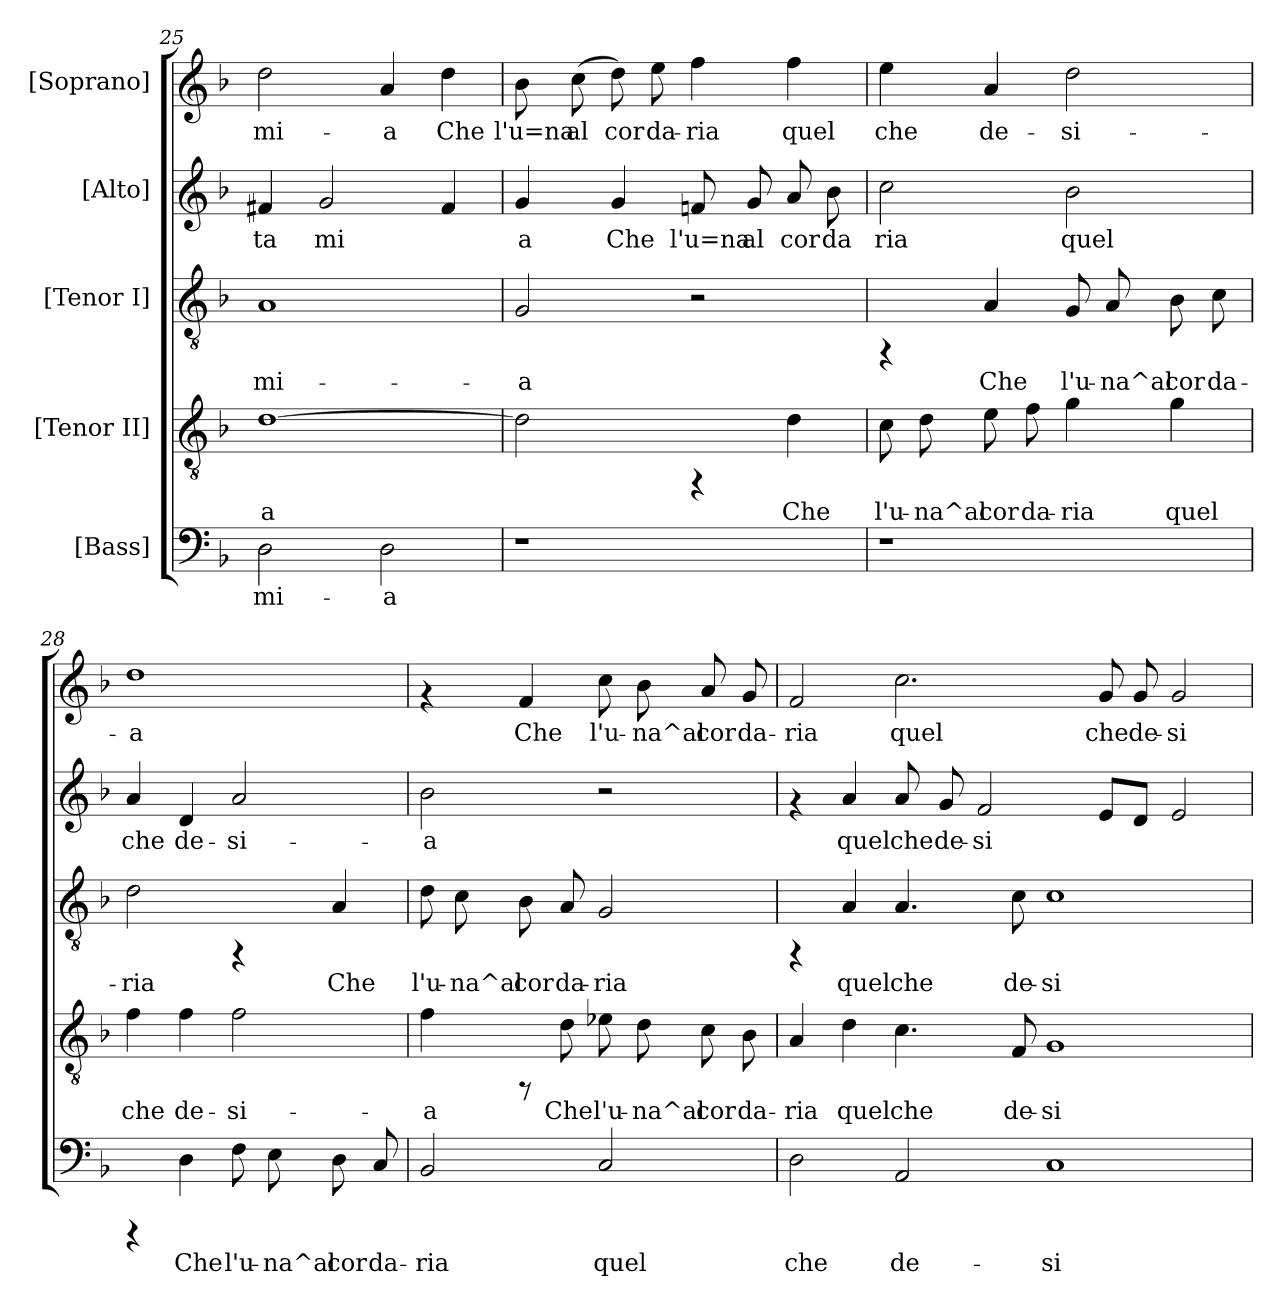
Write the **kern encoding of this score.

**kern	**text	**kern	**text	**kern	**text	**kern	**text	**kern	**text
*part5	*part5	*part4	*part4	*part3	*part3	*part2	*part2	*part1	*part1
*staff5	*staff5	*staff4	*staff4	*staff3	*staff3	*staff2	*staff2	*staff1	*staff1
*I"[Bass]	*	*I"[Tenor II]	*	*I"[Tenor I]	*	*I"[Alto]	*	*I"[Soprano]	*
*clefF4	*	*clefGv2	*	*clefGv2	*	*clefG2	*	*clefG2	*
*k[b-]	*	*k[b-]	*	*k[b-]	*	*k[b-]	*	*k[b-]	*
*F:	*	*F:	*	*F:	*	*F:	*	*F:	*
=25	=25	=25	=25	=25	=25	=25	=25	=25	=25
!	!LO:LY:b:cj	!	!LO:LY:b:cj	!	!LO:LY:b:cj	!	!LO:LY:b:cj	!	!LO:LY:b:cj
2D\	mi-	[>1d	-a	1A	mi-	4f#X/	-ta	2dd\	mi-
!	!	!	!	!	!	!	!LO:LY:b:cj	!	!
.	.	.	.	.	.	2g/	mi-	.	.
!	!LO:LY:b:cj	!	!	!	!	!	!	!	!LO:LY:b:cj
2D\	-a	.	.	.	.	.	.	4a/	-a
!	!	!	!	!	!	!	!LO:LY:b:cj	!	!LO:LY:b:cj
.	.	.	.	.	.	4f#/	--	4dd\	Che
=26	=26	=26	=26	=26	=26	=26	=26	=26	=26
!	!	!	!LO:LY:b:cj	!	!LO:LY:b:cj	!	!LO:LY:b:cj	!	!LO:LY:b:cj
1r	.	2d\]	.	2G/	-a	4g/	-a	8b-\	l'u=na
!	!	!	!	!	!	!	!	!	!LO:LY:b:cj
.	.	.	.	.	.	.	.	(<8cc\	al
!	!	!	!	!	!	!	!LO:LY:b:cj	!	!LO:LY:b:cj
.	.	.	.	.	.	4g/	Che	8dd\)	cor
!	!	!	!	!	!	!	!	!	!LO:LY:b:cj
.	.	.	.	.	.	.	.	8ee\	da-
!	!	!	!	!	!	!	!LO:LY:b:cj	!	!LO:LY:b:cj
.	.	4rFF	.	2r	.	8fn/	l'u=na	4ff\	-ria
!	!	!	!	!	!	!	!LO:LY:b:cj	!	!
.	.	.	.	.	.	8g/	al	.	.
!	!	!	!LO:LY:b:cj	!	!	!	!LO:LY:b:cj	!	!LO:LY:b:cj
.	.	4d\	Che	.	.	8a/	cor	4ff\	quel
!	!	!	!	!	!	!	!LO:LY:b:cj	!	!
.	.	.	.	.	.	8b-\	da	.	.
!!LO:PB:g=z
=27	=27	=27	=27	=27	=27	=27	=27	=27	=27
!	!	!	!LO:LY:b:cj	!	!	!	!LO:LY:b:cj	!	!LO:LY:b:cj
1r	.	8c\	l'u-	4rFF	.	2cc\	ria	4ee\	che
!	!	!	!LO:LY:b:cj	!	!	!	!	!	!
.	.	8d\	-na^al	.	.	.	.	.	.
!	!	!	!LO:LY:b:cj	!	!LO:LY:b:cj	!	!	!	!LO:LY:b:cj
.	.	8e\	cor	4A/	Che	.	.	4a/	de-
!	!	!	!LO:LY:b:cj	!	!	!	!	!	!
.	.	8f\	da-	.	.	.	.	.	.
!	!	!	!LO:LY:b:cj	!	!LO:LY:b:cj	!	!LO:LY:b:cj	!	!LO:LY:b:cj
.	.	4g\	-ria	8G/	l'u-	2b-\	quel	2dd\	-si-
!	!	!	!	!	!LO:LY:b:cj	!	!	!	!
.	.	.	.	8A/	-na^al	.	.	.	.
!	!	!	!LO:LY:b:cj	!	!LO:LY:b:cj	!	!	!	!
.	.	4g\	quel	8B-\	cor	.	.	.	.
!	!	!	!	!	!LO:LY:b:cj	!	!	!	!
.	.	.	.	8c\	da-	.	.	.	.
=28	=28	=28	=28	=28	=28	=28	=28	=28	=28
!	!	!	!LO:LY:b:cj	!	!LO:LY:b:cj	!	!LO:LY:b:cj	!	!LO:LY:b:cj
4rCCC	.	4f\	che	2d\	-ria	4a/	che	1dd	-a
!	!LO:LY:b:cj	!	!LO:LY:b:cj	!	!	!	!LO:LY:b:cj	!	!
4D\	Che	4f\	de-	.	.	4d/	de-	.	.
!	!LO:LY:b:cj	!	!LO:LY:b:cj	!	!	!	!LO:LY:b:cj	!	!
8F\	l'u-	2f\	-si-	4rFF	.	2a/	-si-	.	.
!	!LO:LY:b:cj	!	!	!	!	!	!	!	!
8E\	-na^al	.	.	.	.	.	.	.	.
!	!LO:LY:b:cj	!	!	!	!LO:LY:b:cj	!	!	!	!
8D\	cor	.	.	4A/	Che	.	.	.	.
!	!LO:LY:b:cj	!	!	!	!	!	!	!	!
8C/	da-	.	.	.	.	.	.	.	.
=29	=29	=29	=29	=29	=29	=29	=29	=29	=29
!	!LO:LY:b:cj	!	!LO:LY:b:cj	!	!LO:LY:b:cj	!	!LO:LY:b:cj	!	!
2BB-/	-ria	4f\	-a	8d\	l'u-	2b-\	-a	4rf	.
!	!	!	!	!	!LO:LY:b:cj	!	!	!	!
.	.	.	.	8c\	-na^al	.	.	.	.
!	!	!	!	!	!LO:LY:b:cj	!	!	!	!LO:LY:b:cj
.	.	8rFF	.	8B-\	cor	.	.	4f/	Che
!	!	!	!LO:LY:b:cj	!	!LO:LY:b:cj	!	!	!	!
.	.	8d\	Che	8A/	da-	.	.	.	.
!	!LO:LY:b:cj	!	!LO:LY:b:cj	!	!LO:LY:b:cj	!	!	!	!LO:LY:b:cj
2C/	quel	8e-X\	l'u-	2G/	-ria	2r	.	8cc\	l'u-
!	!	!	!LO:LY:b:cj	!	!	!	!	!	!LO:LY:b:cj
.	.	8d\	-na^al	.	.	.	.	8b-\	-na^al
!	!	!	!LO:LY:b:cj	!	!	!	!	!	!LO:LY:b:cj
.	.	8c\	cor	.	.	.	.	8a/	cor
!	!	!	!LO:LY:b:cj	!	!	!	!	!	!LO:LY:b:cj
.	.	8B-\	da-	.	.	.	.	8g/	da-
!!LO:PB:g=z
=30	=30	=30	=30	=30	=30	=30	=30	=30	=30
!	!LO:LY:b:cj	!	!LO:LY:b:cj	!	!	!	!	!	!LO:LY:b:cj
2D\	che	4A/	-ria	4rFF	.	4rf	.	2f/	-ria
!	!	!	!LO:LY:b:cj	!	!LO:LY:b:cj	!	!LO:LY:b:cj	!	!
.	.	4d\	quel	4A/	quel	4a/	quel	.	.
!	!LO:LY:b:cj	!	!LO:LY:b:cj	!	!LO:LY:b:cj	!	!LO:LY:b:cj	!	!LO:LY:b:cj
2AA/	de-	4.c\	che	4.A/	che	8a/	che	2.cc\	quel
!	!	!	!	!	!	!	!LO:LY:b:cj	!	!
.	.	.	.	.	.	8g/	de-	.	.
!	!	!	!	!	!	!	!LO:LY:b:cj	!	!
.	.	.	.	.	.	2f/	-si-	.	.
!	!	!	!LO:LY:b:cj	!	!LO:LY:b:cj	!	!	!	!
.	.	8F/	de-	8c\	de-	.	.	.	.
!	!LO:LY:b:cj	!	!LO:LY:b:cj	!	!LO:LY:b:cj	!	!	!	!
1C	-si-	1G	-si-	1c	-si-	.	.	.	.
!	!	!	!	!	!	!	!LO:LY:b:cj	!	!LO:LY:b:cj
.	.	.	.	.	.	8e/L	--	8g/	che
!	!	!	!	!	!	!	!LO:LY:b:cj	!	!LO:LY:b:cj
.	.	.	.	.	.	8d/J	--	8g/	de-
!	!	!	!	!	!	!	!LO:LY:b:cj	!	!LO:LY:b:cj
.	.	.	.	.	.	2e/	--	2g/	-si-
=	=	=	=	=	=	=	=	=	=
*-	*-	*-	*-	*-	*-	*-	*-	*-	*-
